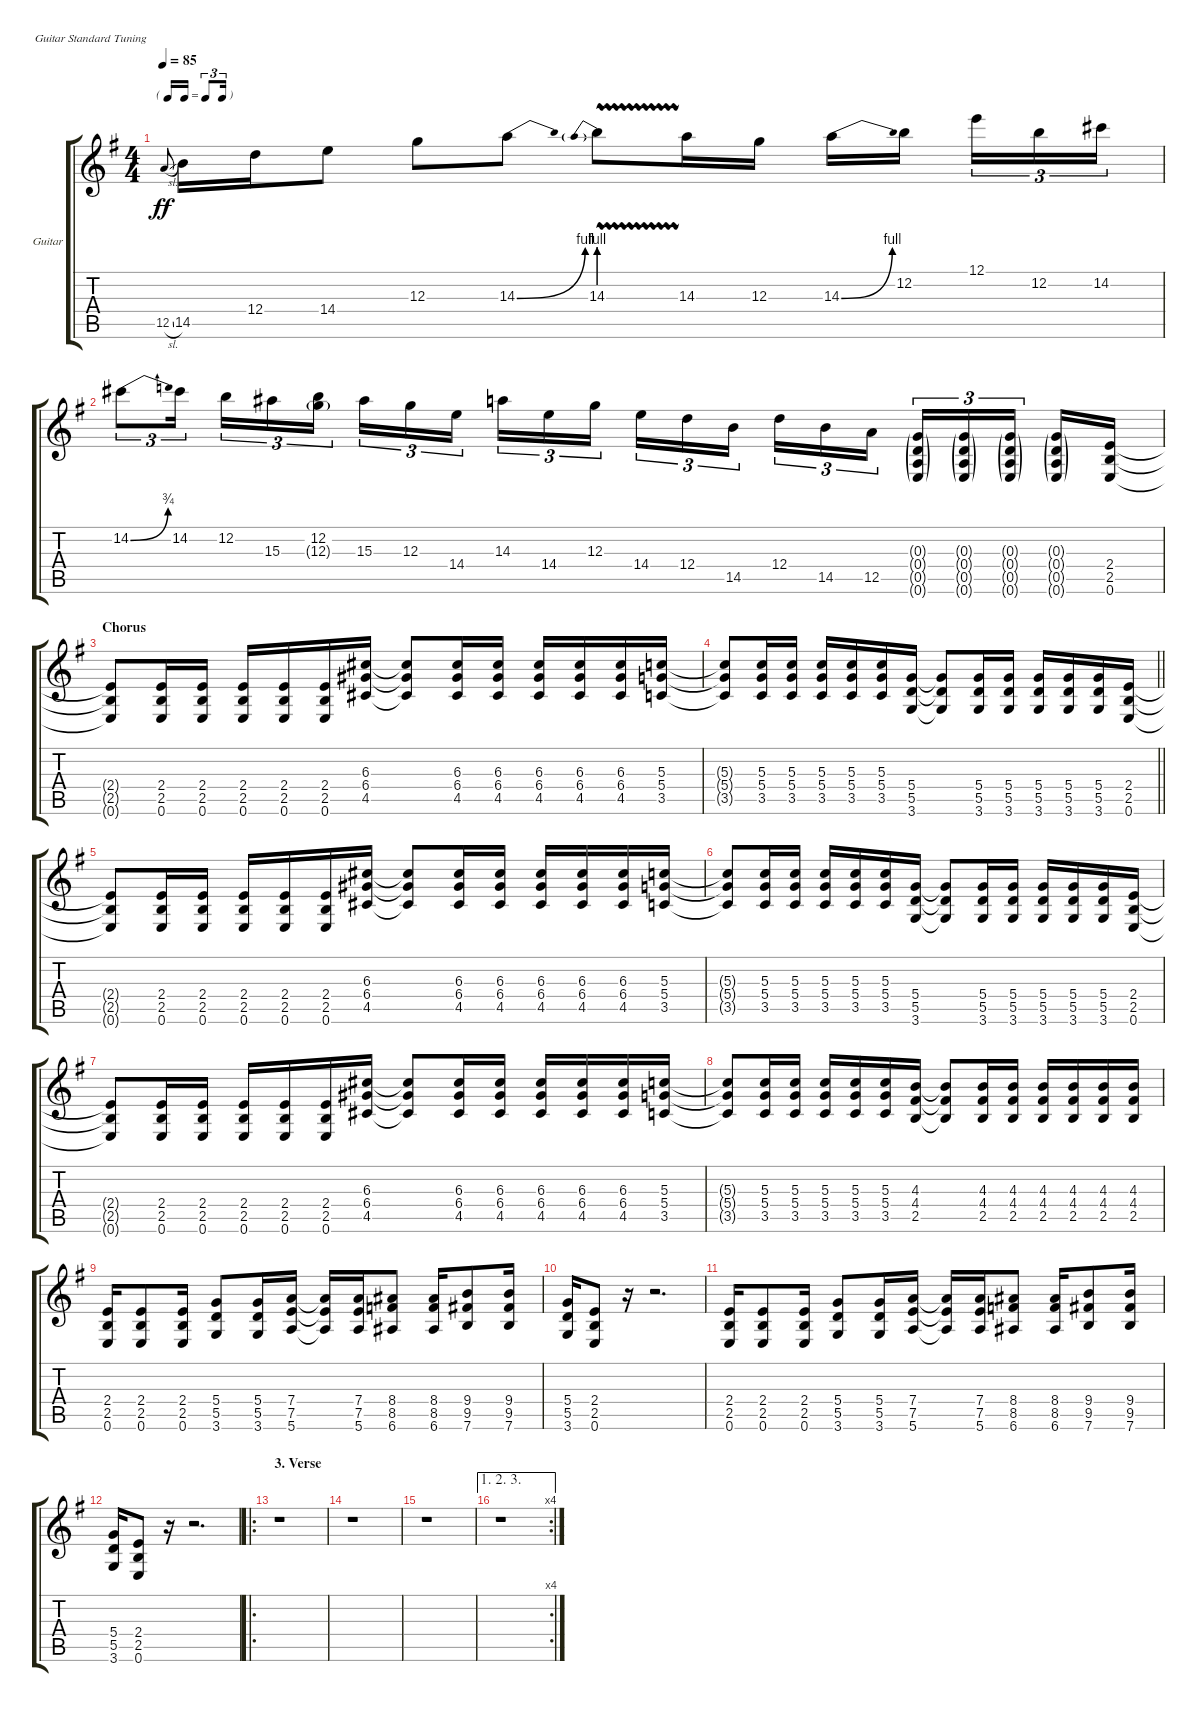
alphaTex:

\defaultSystemsLayout 4
\bracketExtendMode groupsimilarinstruments
\firstSystemTrackNameOrientation horizontal
\otherSystemsTrackNameOrientation horizontal
\track ("Electric Guitar" "Guitar") {instrument overdrivenguitar}
\staff {score tabs}
\tuning (E4 B3 G3 D3 A2 E2)
\ts (4 4)
\tf triplet16th
\tempo 85
\clef g2
\ks eminor
12.5{sl}.8{gr onbeat dy ff} 14.5.16 12.4.16 14.4.8 12.3.8 14.3{be (bend 27 0 58.8 4)}.8 14.3{be (prebend 0 4 60 4) vw}.8 14.3.16 12.3.16 14.3{be (bend 0 0 15 4)}.16 12.2.16 12.1.16{tu (3 2)} 12.2.16{tu (3 2)} 14.2.16{tu (3 2)} |
14.2{be (bend 22.2 0 57 3)}.8{tu (3 2)} 14.2.16{tu (3 2)} 12.2.16{tu (3 2)} 15.3.16{tu (3 2)} (12.3{g} 12.2).16{tu (3 2)} 15.3.16{tu (3 2)} 12.3.16{tu (3 2)} 14.4.16{tu (3 2)} 14.3.16{tu (3 2)} 14.4.16{tu (3 2)} 12.3.16{tu (3 2)} 14.4.16{tu (3 2)} 12.4.16{tu (3 2)} 14.5.16{tu (3 2)} 12.4.16{tu (3 2)} 14.5.16{tu (3 2)} 12.5.16{tu (3 2)} (0.3{g} 0.4{g} 0.5{g} 0.6{g}).16{tu (3 2)} (0.6{g} 0.5{g} 0.4{g} 0.3{g}).16{tu (3 2)} (0.6{g} 0.5{g} 0.4{g} 0.3{g}).16{tu (3 2)} (0.3{g} 0.4{g} 0.5{g} 0.6{g}).16 (0.6 2.5 2.4).16 |
\section ("" "Chorus")
(2.4{t} 2.5{t} 0.6{t}).8 (0.6 2.5 2.4).16 (0.6 2.5 2.4).16 (0.6 2.5 2.4).16 (0.6 2.5 2.4).16 (0.6 2.5 2.4).16 (4.5 6.4 6.3).16 (6.3{t} 6.4{t} 4.5{t}).8 (4.5 6.4 6.3).16 (4.5 6.4 6.3).16 (4.5 6.4 6.3).16 (4.5 6.4 6.3).16 (4.5 6.4 6.3).16 (3.5 5.4 5.3).16 |
\barLineRight lightlight
(5.3{t} 5.4{t} 3.5{t}).8 (5.3 5.4 3.5).16 (5.3 5.4 3.5).16 (5.3 5.4 3.5).16 (5.3 5.4 3.5).16 (5.3 5.4 3.5).16 (3.6 5.5 5.4).16 (5.4{t} 5.5{t} 3.6{t}).8 (3.6 5.5 5.4).16 (3.6 5.5 5.4).16 (3.6 5.5 5.4).16 (3.6 5.5 5.4).16 (3.6 5.5 5.4).16 (0.6 2.5 2.4).16 |
(2.4{t} 2.5{t} 0.6{t}).8 (0.6 2.5 2.4).16 (0.6 2.5 2.4).16 (0.6 2.5 2.4).16 (0.6 2.5 2.4).16 (0.6 2.5 2.4).16 (4.5 6.4 6.3).16 (6.3{t} 6.4{t} 4.5{t}).8 (4.5 6.4 6.3).16 (4.5 6.4 6.3).16 (4.5 6.4 6.3).16 (4.5 6.4 6.3).16 (4.5 6.4 6.3).16 (3.5 5.4 5.3).16 |
(5.3{t} 5.4{t} 3.5{t}).8 (5.3 5.4 3.5).16 (5.3 5.4 3.5).16 (5.3 5.4 3.5).16 (5.3 5.4 3.5).16 (5.3 5.4 3.5).16 (3.6 5.5 5.4).16 (5.4{t} 5.5{t} 3.6{t}).8 (3.6 5.5 5.4).16 (3.6 5.5 5.4).16 (3.6 5.5 5.4).16 (3.6 5.5 5.4).16 (3.6 5.5 5.4).16 (0.6 2.5 2.4).16 |
(2.4{t} 2.5{t} 0.6{t}).8 (0.6 2.5 2.4).16 (0.6 2.5 2.4).16 (0.6 2.5 2.4).16 (0.6 2.5 2.4).16 (0.6 2.5 2.4).16 (4.5 6.4 6.3).16 (6.3{t} 6.4{t} 4.5{t}).8 (4.5 6.4 6.3).16 (4.5 6.4 6.3).16 (4.5 6.4 6.3).16 (4.5 6.4 6.3).16 (4.5 6.4 6.3).16 (3.5 5.4 5.3).16 |
(5.3{t} 5.4{t} 3.5{t}).8 (5.3 5.4 3.5).16 (5.3 5.4 3.5).16 (5.3 5.4 3.5).16 (5.3 5.4 3.5).16 (5.3 5.4 3.5).16 (2.5 4.4 4.3).16 (4.4{t} 2.5{t} 4.3{t}).8 (2.5 4.4 4.3).16 (2.5 4.4 4.3).16 (2.5 4.4 4.3).16 (2.5 4.4 4.3).16 (2.5 4.4 4.3).16 (2.5 4.4 4.3).16 |
(0.6 2.5 2.4).16 (0.6 2.5 2.4).8 (0.6 2.5 2.4).16 (5.5 3.6 5.4).8 (5.5 3.6 5.4).16 (7.5 5.6 7.4).16 (7.5{t} 5.6{t} 7.4{t}).16 (7.5 5.6 7.4).16 (6.6 8.5 8.4).8 (6.6 8.5 8.4).16 (7.6 9.5 9.4).8 (7.6 9.5 9.4).16 |
(3.6 5.5 5.4).16 (2.5 0.6 2.4).8 r.16 r.2{d} |
(0.6 2.5 2.4).16 (0.6 2.5 2.4).8 (0.6 2.5 2.4).16 (5.5 3.6 5.4).8 (5.5 3.6 5.4).16 (7.5 5.6 7.4).16 (7.5{t} 5.6{t} 7.4{t}).16 (7.5 5.6 7.4).16 (6.6 8.5 8.4).8 (6.6 8.5 8.4).16 (7.6 9.5 9.4).8 (7.6 9.5 9.4).16 |
(3.6 5.5 5.4).16 (2.5 0.6 2.4).8 r.16 r.2{d} |
\ro
\section ("" "3. Verse")
r.1 |
r.1 |
r.1 |
\ae (1 2 3)
\rc 4
r.1
